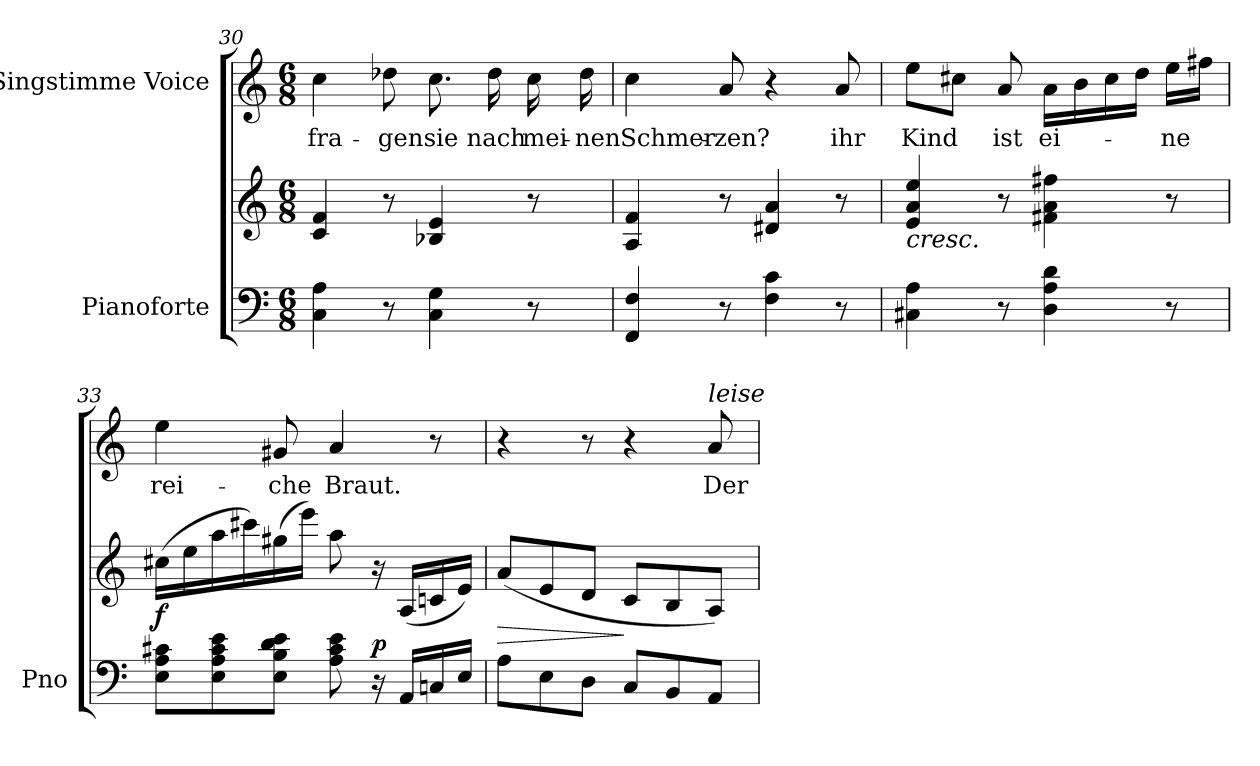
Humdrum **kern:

**kern	**kern	**dynam	**kern	**text
*part2	*part2	*part2	*part1	*part1
*staff3	*staff2	*staff2/3	*staff1	*staff1
*I"Pianoforte	*	*	*I"Singstimme Voice	*
*I'Pno	*	*	*	*
*clefF4	*clefG2	*	*clefG2	*
*k[]	*k[]	*	*k[]	*
*M6/8	*M6/8	*	*M6/8	*
=30	=30	=30	=30	=30
!	!	!LO:DY:b	!	!
!	!	!LO:DY:n=1:b	!	!
!	!	!LO:DY:n=2:b	!	!
4C\ 4A\	4c/ 4f/	other-dynamics mf other-dynamics	4cc\	fra-
8r	8r	.	8dd-X\	-gen
4C\ 4G\	4B-X/ 4e/	.	8.cc\	sie
.	.	.	16dd-\	nach
8r	8r	.	16cc\	mei-
.	.	.	16dd-\	-nen
=31	=31	=31	=31	=31
4FF/ 4F/	4A/ 4f/	.	4cc\	Schmer-
8r	8r	.	8a/	-zen?
4F\ 4c\	4d#X/ 4a/	.	4r	.
8r	8r	.	8a/	ihr
=32	=32	=32	=32	=32
!	!LO:TX:b:i:t=cresc.	!	!	!
4C#X\ 4A\	4e/ 4a/ 4ee/	.	8ee\L	Kind
.	.	.	8cc#X\J	.
8r	8r	.	8a/	ist
4D\ 4A\ 4d\	4f#X\ 4a\ 4ff#X\	.	16a\LL	ei-
.	.	.	16b\	.
.	.	.	16cc#\	.
.	.	.	16dd\JJ	.
8r	8r	.	16ee\LL	-ne
.	.	.	16ff#X\JJ	.
=33	=33	=33	=33	=33
!	!	!LO:DY:b	!	!
8E\ 8A\ 8c#X\L	(16cc#X\LL	f	4ee\	rei-
.	16ee\	.	.	.
8E\ 8A\ 8c#\ 8e\	16aa\	.	.	.
.	16ccc#X\)	.	.	.
8E\ 8B\ 8d\ 8e\J	(16gg#X\	.	8g#X/	-che
.	16eee\JJ)	.	.	.
8A\ 8c#\ 8e\	8aa\	.	4a/	Braut.
!	!	!LO:DY:a=2	!	!
16r	16r	p	.	.
16AA/LL	(16A/LL	.	.	.
16Cn/	16cn/	.	8r	.
16E/JJ	16e/JJ)	.	.	.
=34	=34	=34	=34	=34
!	!	!LO:HP:b	!	!
8A\L	(8a/L	>	4r	.
8E\	8e/	.	.	.
8D\J	8d/J	.	8r	.
8C/L	8c/L	]	4r	.
8BB/	8B/	.	.	.
!	!	!	!LO:TX:i:t=leise	!
8AA/J	8A/J)	.	8a/	Der
=	=	=	=	=
*-	*-	*-	*-	*-
